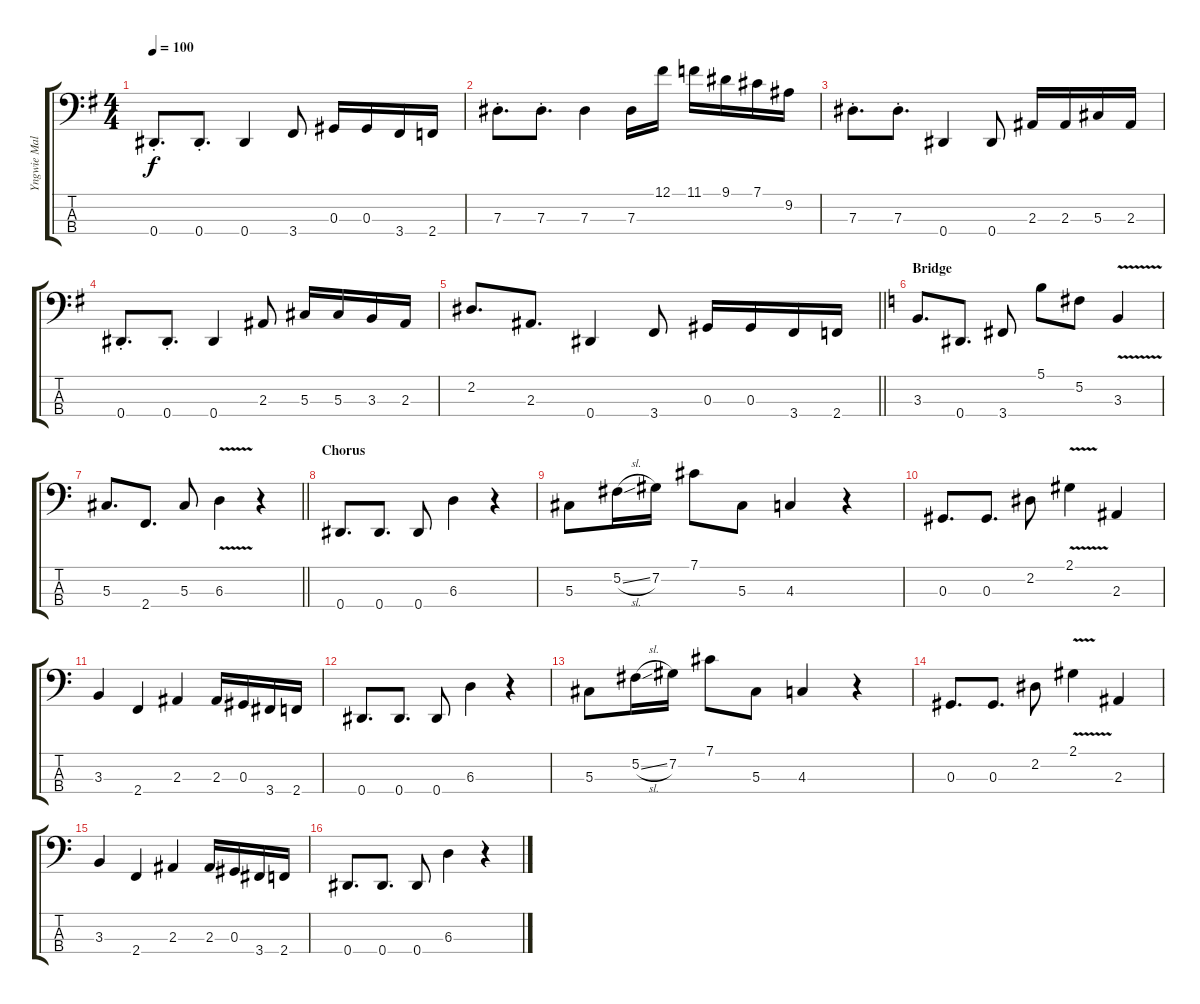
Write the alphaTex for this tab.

\track ("Yngwie Malmsteen" "Yngwie Mal") {instrument electricbassfinger}
\staff {score tabs}
\tuning (Gb2 Db2 Ab1 Eb1) {hide}
\ts (4 4)
\tempo 100
\clef f4
\ks eminor
0.4{st}.8{d dy f} 0.4{st}.8{d} 0.4.4 3.4.8 0.3.16 0.3.16 3.4.16 2.4.16 |
7.3{st}.8{d} 7.3{st}.8{d} 7.3.4 7.3.16 12.1.16 11.1.16 9.1.16 7.1.16 9.2.16 |
7.3{st}.8{d} 7.3{st}.8{d} 0.4.4 0.4.8 2.3.16 2.3.16 5.3.16 2.3.16 |
0.4{st}.8{d} 0.4{st}.8{d} 0.4.4 2.3.8 5.3.16 5.3.16 3.3.16 2.3.16 |
\barLineRight lightlight
2.2.8{d} 2.3.8{d} 0.4.4 3.4.8 0.3.16 0.3.16 3.4.16 2.4.16 |
\section ("" "Bridge")
\ks c
3.3.8{d} 0.4.8{d} 3.4.8 5.1.8 5.2.8 3.3{v}.4 |
\barLineRight lightlight
5.3.8{d} 2.4.8{d} 5.3.8 6.3{v}.4 r.4 |
\section ("" "Chorus")
0.4.8{d} 0.4.8{d} 0.4.8 6.3.4 r.4 |
5.3.8 5.2{sl}.16 7.2.16 7.1.8 5.3.8 4.3.4 r.4 |
0.3.8{d} 0.3.8{d} 2.2.8 2.1{v}.4 2.3.4 |
3.3.4 2.4.4 2.3.4 2.3.16 0.3.16 3.4.16 2.4.16 |
0.4.8{d} 0.4.8{d} 0.4.8 6.3.4 r.4 |
5.3.8 5.2{sl}.16 7.2.16 7.1.8 5.3.8 4.3.4 r.4 |
0.3.8{d} 0.3.8{d} 2.2.8 2.1{v}.4 2.3.4 |
3.3.4 2.4.4 2.3.4 2.3.16 0.3.16 3.4.16 2.4.16 |
0.4.8{d} 0.4.8{d} 0.4.8 6.3.4 r.4
